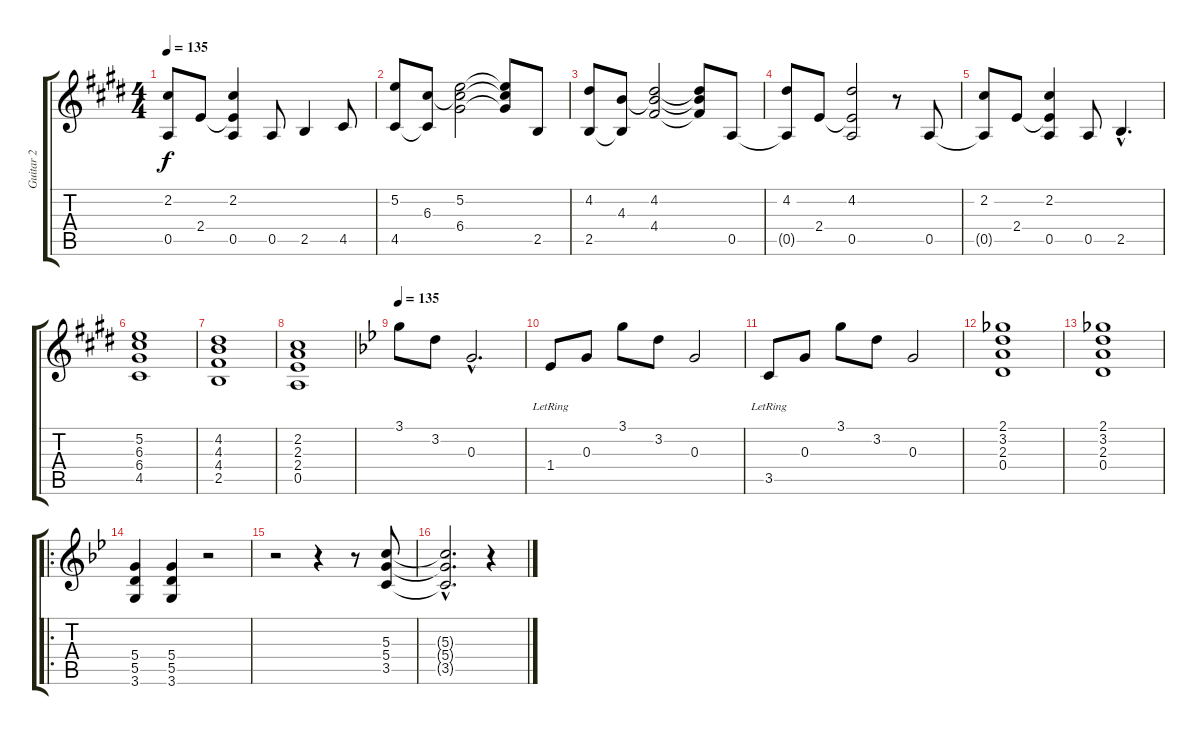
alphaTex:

\track ("Guitar 2" "Guitar 2") {instrument acousticguitarsteel}
\staff {score tabs}
\tuning (E4 B3 G3 D3 A2 E2) {hide}
\ts (4 4)
\tempo 135
\clef g2
\ks e
(2.2 0.5{t}).8{dy f} 2.4.8 (2.2 2.4{t} 0.5).4 0.5.8 2.5.4 4.5.8 |
(5.2 4.5).8 (6.3 4.5{t}).8 (5.2 6.3{t} 6.4).2 (5.2{t} 6.3{t} 6.4{t}).8 2.5.8 |
(4.2 2.5).8 (4.3 2.5{t}).8 (4.2 4.3{t} 4.4).2 (4.2{t} 4.3{t} 4.4{t}).8 0.5.8 |
(4.2 0.5{t}).8 2.4.8 (4.2 2.4{t} 0.5).2 r.8 0.5.8 |
(2.2 0.5{t}).8 2.4.8 (2.2 2.4{t} 0.5).4 0.5.8 2.5{hac}.4{d} |
(5.2 6.3 6.4 4.5).1 |
(4.2 4.3 4.4 2.5).1 |
(2.2 2.3 2.4 0.5).1 |
\tempo 135
\ks bb
3.1.8 3.2.8 0.3{hac}.2{d} |
1.4{lr}.8 0.3.8 3.1.8 3.2.8 0.3.2 |
3.5{lr}.8 0.3.8 3.1.8 3.2.8 0.3.2 |
(2.1 3.2 2.3 0.4).1{instrument overdrivenguitar} |
(2.1 3.2 2.3 0.4).1 |
\ro
(5.4 5.5 3.6).4 (5.4 5.5 3.6).4 r.2 |
r.2 r.4 r.8 (5.3 5.4 3.5).8 |
(5.3{hac t} 5.4{hac t} 3.5{hac t}).2{d} r.4
